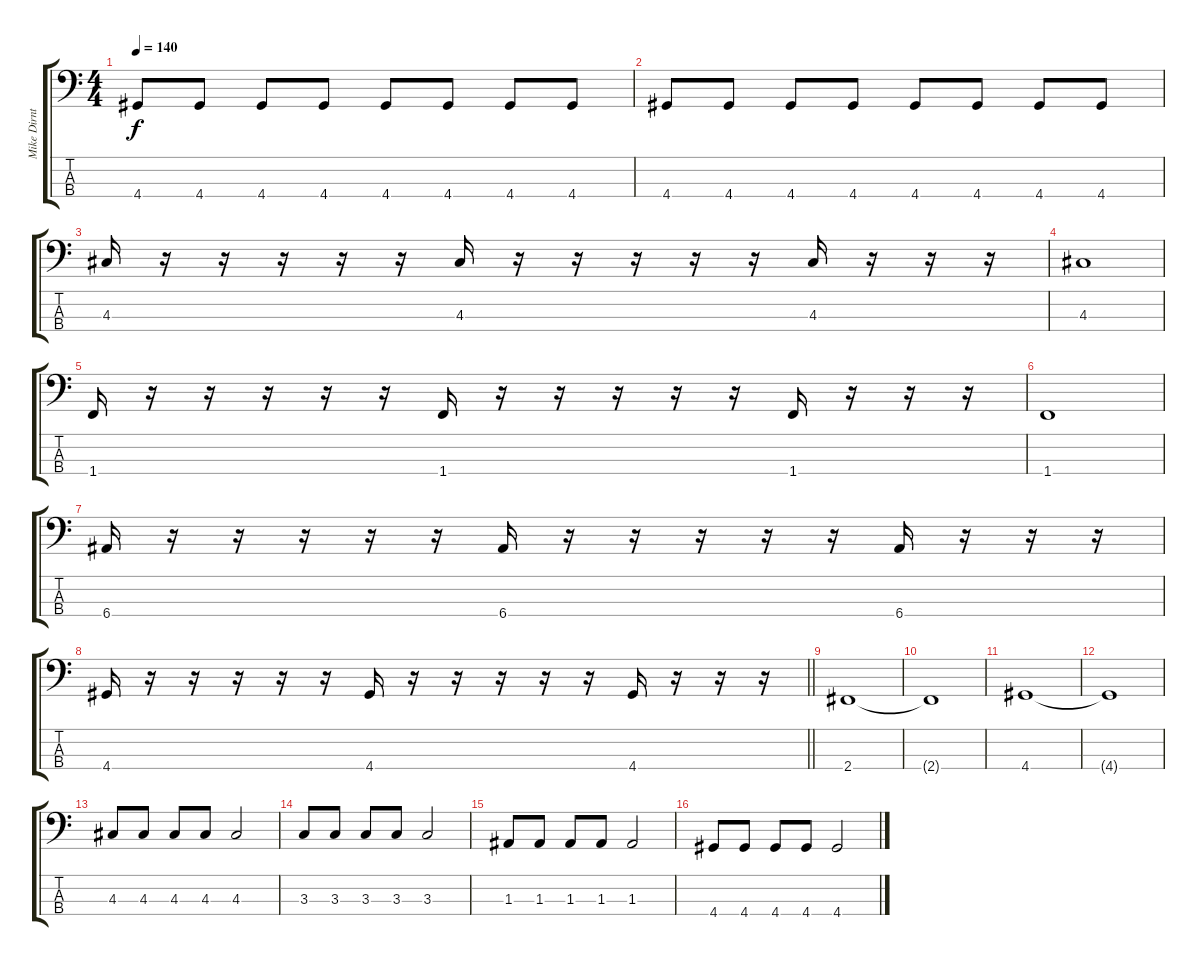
\track ("Mike Dirnt" "Mike Dirnt") {instrument electricbassfinger}
\staff {score tabs}
\tuning (G2 D2 A1 E1) {hide}
\ts (4 4)
\tempo 140
\clef f4
\ks c
4.4.8{dy f} 4.4.8 4.4.8 4.4.8 4.4.8 4.4.8 4.4.8 4.4.8 |
4.4.8 4.4.8 4.4.8 4.4.8 4.4.8 4.4.8 4.4.8 4.4.8 |
4.3.16 r.16 r.16 r.16 r.16 r.16 4.3.16 r.16 r.16 r.16 r.16 r.16 4.3.16 r.16 r.16 r.16 |
4.3.1 |
1.4.16 r.16 r.16 r.16 r.16 r.16 1.4.16 r.16 r.16 r.16 r.16 r.16 1.4.16 r.16 r.16 r.16 |
1.4.1 |
6.4.16 r.16 r.16 r.16 r.16 r.16 6.4.16 r.16 r.16 r.16 r.16 r.16 6.4.16 r.16 r.16 r.16 |
\barLineRight lightlight
4.4.16 r.16 r.16 r.16 r.16 r.16 4.4.16 r.16 r.16 r.16 r.16 r.16 4.4.16 r.16 r.16 r.16 |
2.4.1 |
2.4{t}.1 |
4.4.1 |
4.4{t}.1 |
4.3.8 4.3.8 4.3.8 4.3.8 4.3.2 |
3.3.8 3.3.8 3.3.8 3.3.8 3.3.2 |
1.3.8 1.3.8 1.3.8 1.3.8 1.3.2 |
4.4.8 4.4.8 4.4.8 4.4.8 4.4.2
